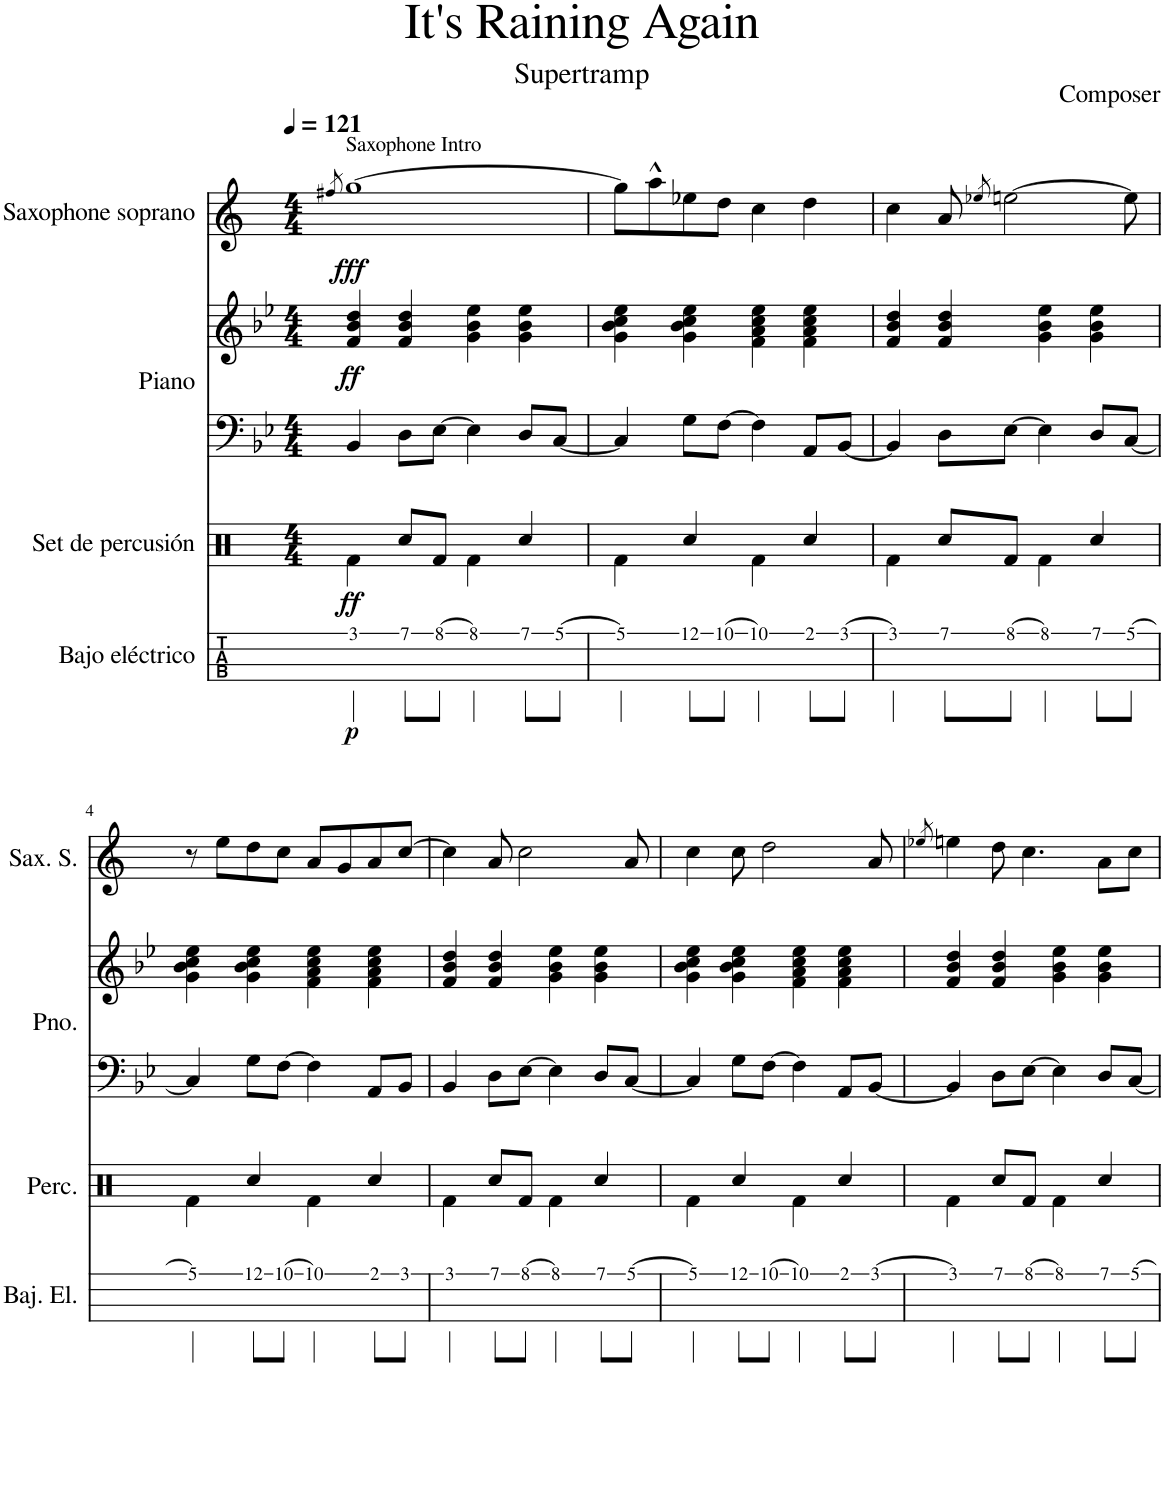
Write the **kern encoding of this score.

**kern	**dynam	**kern	**dynam	**kern	**kern	**dynam	**kern	**dynam
*part4	*part4	*part3	*part3	*part2	*part2	*part2	*part1	*part1
*staff5	*staff5	*staff4	*staff4	*staff3	*staff2	*staff2/3	*staff1	*staff1
*I"Bajo eléctrico	*	*I"Set de percusión	*	*I"Piano	*	*	*I"Saxophone soprano	*
*I'Baj. El.	*	*I'Perc.	*	*I'Pno.	*	*	*I'Sax. S.	*
*stria4	*	*	*	*	*	*	*	*
*	*	*clefX	*	*clefF4	*clefG2	*	*clefG2	*
*	*	*	*	*	*	*	*Trd1c2	*
*k[b-e-]	*	*k[]	*	*k[b-e-]	*k[b-e-]	*	*k[]	*
*M4/4	*	*M4/4	*	*M4/4	*M4/4	*	*M4/4	*
*MM121	*	*MM121	*	*MM121	*MM121	*	*MM121	*
=1	=1	=1	=1	=1	=1	=1	=1	=1
.	.	.	.	.	.	.	8qff#X/	.
!	!	!	!	!	!	!	!LO:TX:a:t=Saxophone Intro	!
!	!LO:DY:b	!	!LO:DY:b	!	!	!LO:DY:b	!	!LO:DY:b
4BB-\	p	4Rf\	ff	4BB-/	4f/ 4b-/ 4dd/	ff	[1gg	fff
8D\L	.	8Rcc/L	.	8D\L	4f/ 4b-/ 4dd/	.	.	.
[8E-\J	.	8Rf/J	.	[8E-\J	.	.	.	.
4E-\]	.	4Rf\	.	4E-\]	4g\ 4b-\ 4ee-\	.	.	.
8D\L	.	4Rcc/	.	8D/L	4g\ 4b-\ 4ee-\	.	.	.
[8C\J	.	.	.	[8C/J	.	.	.	.
=2	=2	=2	=2	=2	=2	=2	=2	=2
4C\]	.	4Rf\	.	4C/]	4g\ 4b-\ 4cc\ 4ee-\	.	8gg\L]	.
.	.	.	.	.	.	.	8aa^^\	.
8G\L	.	4Rcc/	.	8G\L	4g\ 4b-\ 4cc\ 4ee-\	.	8ee-X\	.
[8F\J	.	.	.	[8F\J	.	.	8dd\J	.
4F\]	.	4Rf\	.	4F\]	4f\ 4a\ 4cc\ 4ee-\	.	4cc\	.
8AA\L	.	4Rcc/	.	8AA/L	4f\ 4a\ 4cc\ 4ee-\	.	4dd\	.
[8BB-\J	.	.	.	[8BB-/J	.	.	.	.
=3	=3	=3	=3	=3	=3	=3	=3	=3
4BB-\]	.	4Rf\	.	4BB-/]	4f/ 4b-/ 4dd/	.	4cc\	.
8D\L	.	8Rcc/L	.	8D\L	4f/ 4b-/ 4dd/	.	8a/	.
.	.	.	.	.	.	.	8qee-X/	.
[8E-\J	.	8Rf/J	.	[8E-\J	.	.	[2een\	.
4E-\]	.	4Rf\	.	4E-\]	4g\ 4b-\ 4ee-\	.	.	.
8D\L	.	4Rcc/	.	8D/L	4g\ 4b-\ 4ee-\	.	.	.
[8C\J	.	.	.	[8C/J	.	.	8ee\]	.
!!LO:LB:g=z
=4	=4	=4	=4	=4	=4	=4	=4	=4
4C\]	.	4Rf\	.	4C/]	4g\ 4b-\ 4cc\ 4ee-\	.	8r	.
.	.	.	.	.	.	.	8ee\L	.
8G\L	.	4Rcc/	.	8G\L	4g\ 4b-\ 4cc\ 4ee-\	.	8dd\	.
[8F\J	.	.	.	[8F\J	.	.	8cc\J	.
4F\]	.	4Rf\	.	4F\]	4f\ 4a\ 4cc\ 4ee-\	.	8a/L	.
.	.	.	.	.	.	.	8g/	.
8AA\L	.	4Rcc/	.	8AA/L	4f\ 4a\ 4cc\ 4ee-\	.	8a/	.
8BB-\J	.	.	.	8BB-/J	.	.	[8cc/J	.
=5	=5	=5	=5	=5	=5	=5	=5	=5
4BB-\	.	4Rf\	.	4BB-/	4f/ 4b-/ 4dd/	.	4cc\]	.
8D\L	.	8Rcc/L	.	8D\L	4f/ 4b-/ 4dd/	.	8a/	.
[8E-\J	.	8Rf/J	.	[8E-\J	.	.	2cc\	.
4E-\]	.	4Rf\	.	4E-\]	4g\ 4b-\ 4ee-\	.	.	.
8D\L	.	4Rcc/	.	8D/L	4g\ 4b-\ 4ee-\	.	.	.
[8C\J	.	.	.	[8C/J	.	.	8a/	.
=6	=6	=6	=6	=6	=6	=6	=6	=6
4C\]	.	4Rf\	.	4C/]	4g\ 4b-\ 4cc\ 4ee-\	.	4cc\	.
8G\L	.	4Rcc/	.	8G\L	4g\ 4b-\ 4cc\ 4ee-\	.	8cc\	.
[8F\J	.	.	.	[8F\J	.	.	2dd\	.
4F\]	.	4Rf\	.	4F\]	4f\ 4a\ 4cc\ 4ee-\	.	.	.
8AA\L	.	4Rcc/	.	8AA/L	4f\ 4a\ 4cc\ 4ee-\	.	.	.
[8BB-\J	.	.	.	[8BB-/J	.	.	8a/	.
=7	=7	=7	=7	=7	=7	=7	=7	=7
.	.	.	.	.	.	.	8qee-X/	.
4BB-\]	.	4Rf\	.	4BB-/]	4f/ 4b-/ 4dd/	.	4een\	.
8D\L	.	8Rcc/L	.	8D\L	4f/ 4b-/ 4dd/	.	8dd\	.
[8E-\J	.	8Rf/J	.	[8E-\J	.	.	4.cc\	.
4E-\]	.	4Rf\	.	4E-\]	4g\ 4b-\ 4ee-\	.	.	.
8D\L	.	4Rcc/	.	8D/L	4g\ 4b-\ 4ee-\	.	8a\L	.
[8C\J	.	.	.	[8C/J	.	.	8cc\J	.
=	=	=	=	=	=	=	=	=
*-	*-	*-	*-	*-	*-	*-	*-	*-
